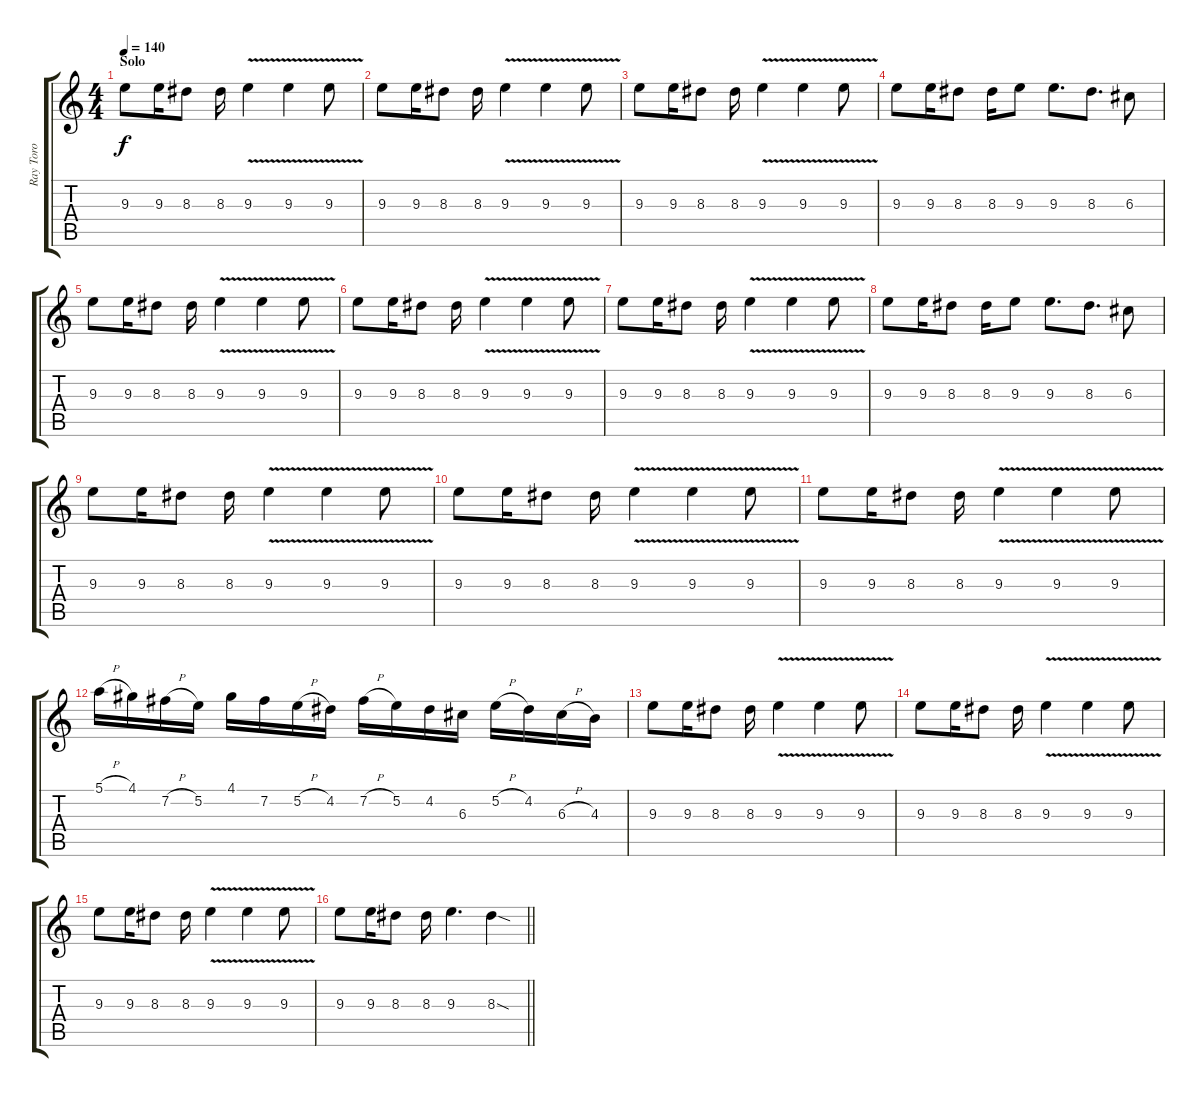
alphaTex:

\track ("Ray Toro" "Ray Toro") {instrument distortionguitar}
\staff {score tabs}
\tuning (E4 B3 G3 D3 A2 E2) {hide}
\ts (4 4)
\section ("" "Solo")
\tempo 140
\clef g2
\ks c
9.3.8{dy f volume 14 balance 6} 9.3.16 8.3.8 8.3.16 9.3{v}.4 9.3{v}.4 9.3{v}.8 |
9.3.8 9.3.16 8.3.8 8.3.16 9.3{v}.4 9.3{v}.4 9.3{v}.8 |
9.3.8 9.3.16 8.3.8 8.3.16 9.3{v}.4 9.3{v}.4 9.3{v}.8 |
9.3.8 9.3.16 8.3.8 8.3.16 9.3.8 9.3.8{d} 8.3.8{d} 6.3.8 |
9.3.8 9.3.16 8.3.8 8.3.16 9.3{v}.4 9.3{v}.4 9.3{v}.8 |
9.3.8 9.3.16 8.3.8 8.3.16 9.3{v}.4 9.3{v}.4 9.3{v}.8 |
9.3.8 9.3.16 8.3.8 8.3.16 9.3{v}.4 9.3{v}.4 9.3{v}.8 |
9.3.8 9.3.16 8.3.8 8.3.16 9.3.8 9.3.8{d} 8.3.8{d} 6.3.8 |
9.3.8 9.3.16 8.3.8 8.3.16 9.3{v}.4 9.3{v}.4 9.3{v}.8 |
9.3.8 9.3.16 8.3.8 8.3.16 9.3{v}.4 9.3{v}.4 9.3{v}.8 |
9.3.8 9.3.16 8.3.8 8.3.16 9.3{v}.4 9.3{v}.4 9.3{v}.8 |
5.1{h}.16{volume 12} 4.1.16 7.2{h}.16 5.2.16 4.1.16 7.2.16 5.2{h}.16 4.2.16 7.2{h}.16 5.2.16 4.2.16 6.3.16 5.2{h}.16 4.2.16 6.3{h}.16 4.3.16 |
9.3.8{volume 14 balance 6} 9.3.16 8.3.8 8.3.16 9.3{v}.4 9.3{v}.4 9.3{v}.8 |
9.3.8 9.3.16 8.3.8 8.3.16 9.3{v}.4 9.3{v}.4 9.3{v}.8 |
9.3.8 9.3.16 8.3.8 8.3.16 9.3{v}.4 9.3{v}.4 9.3{v}.8 |
\barLineRight lightlight
9.3.8 9.3.16 8.3.8 8.3.16 9.3.4{d} 8.3{sod}.4
